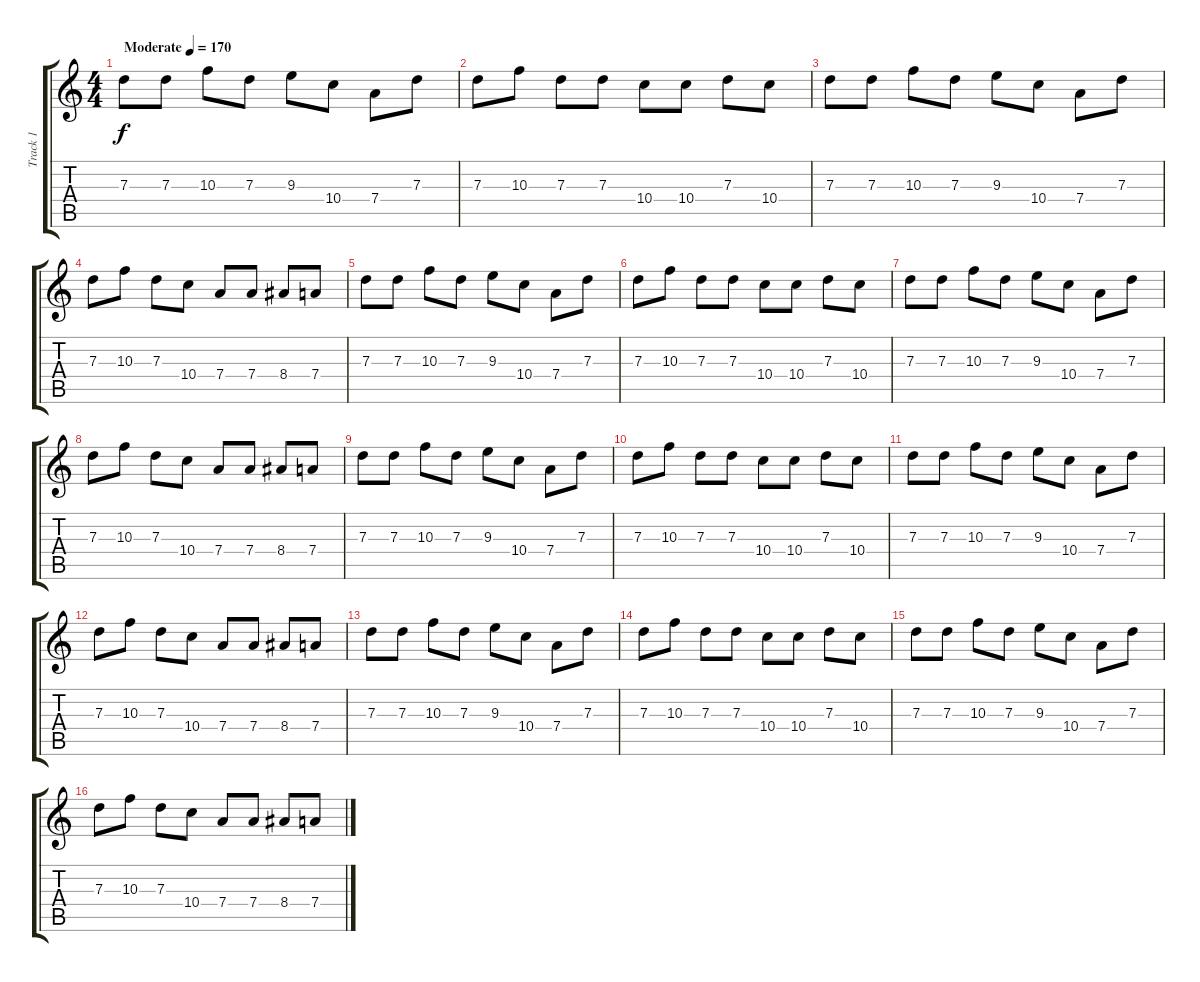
\track ("Track 1" "Track 1") {instrument overdrivenguitar}
\staff {score tabs}
\tuning (E4 B3 G3 D3 A2 D2) {hide}
\ts (4 4)
\tempo (170 "Moderate")
\clef g2
\ks c
7.3.8{dy f instrument overdrivenguitar} 7.3.8 10.3.8 7.3.8 9.3.8 10.4.8 7.4.8 7.3.8 |
7.3.8 10.3.8 7.3.8 7.3.8 10.4.8 10.4.8 7.3.8 10.4.8 |
7.3.8 7.3.8 10.3.8 7.3.8 9.3.8 10.4.8 7.4.8 7.3.8 |
7.3.8 10.3.8 7.3.8 10.4.8 7.4.8 7.4.8 8.4.8 7.4.8 |
7.3.8 7.3.8 10.3.8 7.3.8 9.3.8 10.4.8 7.4.8 7.3.8 |
7.3.8 10.3.8 7.3.8 7.3.8 10.4.8 10.4.8 7.3.8 10.4.8 |
7.3.8 7.3.8 10.3.8 7.3.8 9.3.8 10.4.8 7.4.8 7.3.8 |
7.3.8 10.3.8 7.3.8 10.4.8 7.4.8 7.4.8 8.4.8 7.4.8 |
7.3.8 7.3.8 10.3.8 7.3.8 9.3.8 10.4.8 7.4.8 7.3.8 |
7.3.8 10.3.8 7.3.8 7.3.8 10.4.8 10.4.8 7.3.8 10.4.8 |
7.3.8 7.3.8 10.3.8 7.3.8 9.3.8 10.4.8 7.4.8 7.3.8 |
7.3.8 10.3.8 7.3.8 10.4.8 7.4.8 7.4.8 8.4.8 7.4.8 |
7.3.8 7.3.8 10.3.8 7.3.8 9.3.8 10.4.8 7.4.8 7.3.8 |
7.3.8 10.3.8 7.3.8 7.3.8 10.4.8 10.4.8 7.3.8 10.4.8 |
7.3.8 7.3.8 10.3.8 7.3.8 9.3.8 10.4.8 7.4.8 7.3.8 |
7.3.8 10.3.8 7.3.8 10.4.8 7.4.8 7.4.8 8.4.8 7.4.8
